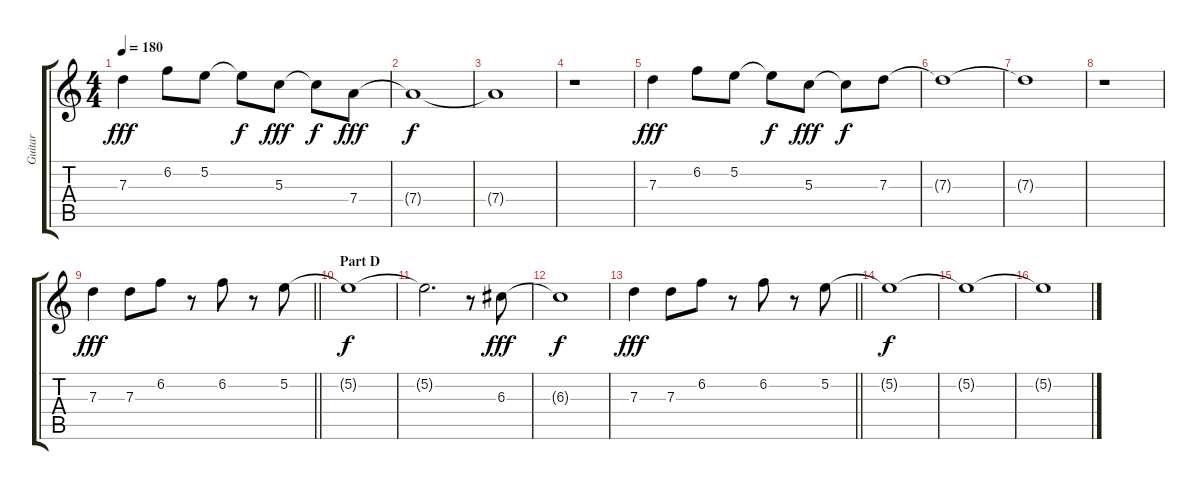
\track ("Guitar" "Guitar") {instrument overdrivenguitar}
\staff {score tabs}
\tuning (E4 B3 G3 D3 A2 E2) {hide}
\ts (4 4)
\tempo 180
\clef g2
\ks c
7.3.4{dy fff} 6.2.8 5.2.8 5.2{t}.8{dy f} 5.3.8{dy fff} 5.3{t}.8{dy f} 7.4.8{dy fff} |
7.4{t}.1{dy f} |
7.4{t}.1 |
r.1 |
7.3.4{dy fff} 6.2.8 5.2.8 5.2{t}.8{dy f} 5.3.8{dy fff} 5.3{t}.8{dy f} 7.3.8 |
7.3{t}.1 |
7.3{t}.1 |
r.1 |
\barLineRight lightlight
7.3.4{dy fff} 7.3.8 6.2.8 r.8 6.2.8 r.8 5.2.8 |
\section ("" "Part D")
5.2{t}.1{dy f} |
5.2{t}.2{d} r.8 6.3.8{dy fff} |
6.3{t}.1{dy f} |
\barLineRight lightlight
7.3.4{dy fff} 7.3.8 6.2.8 r.8 6.2.8 r.8 5.2.8 |
5.2{t}.1{dy f} |
5.2{t}.1 |
5.2{t}.1
